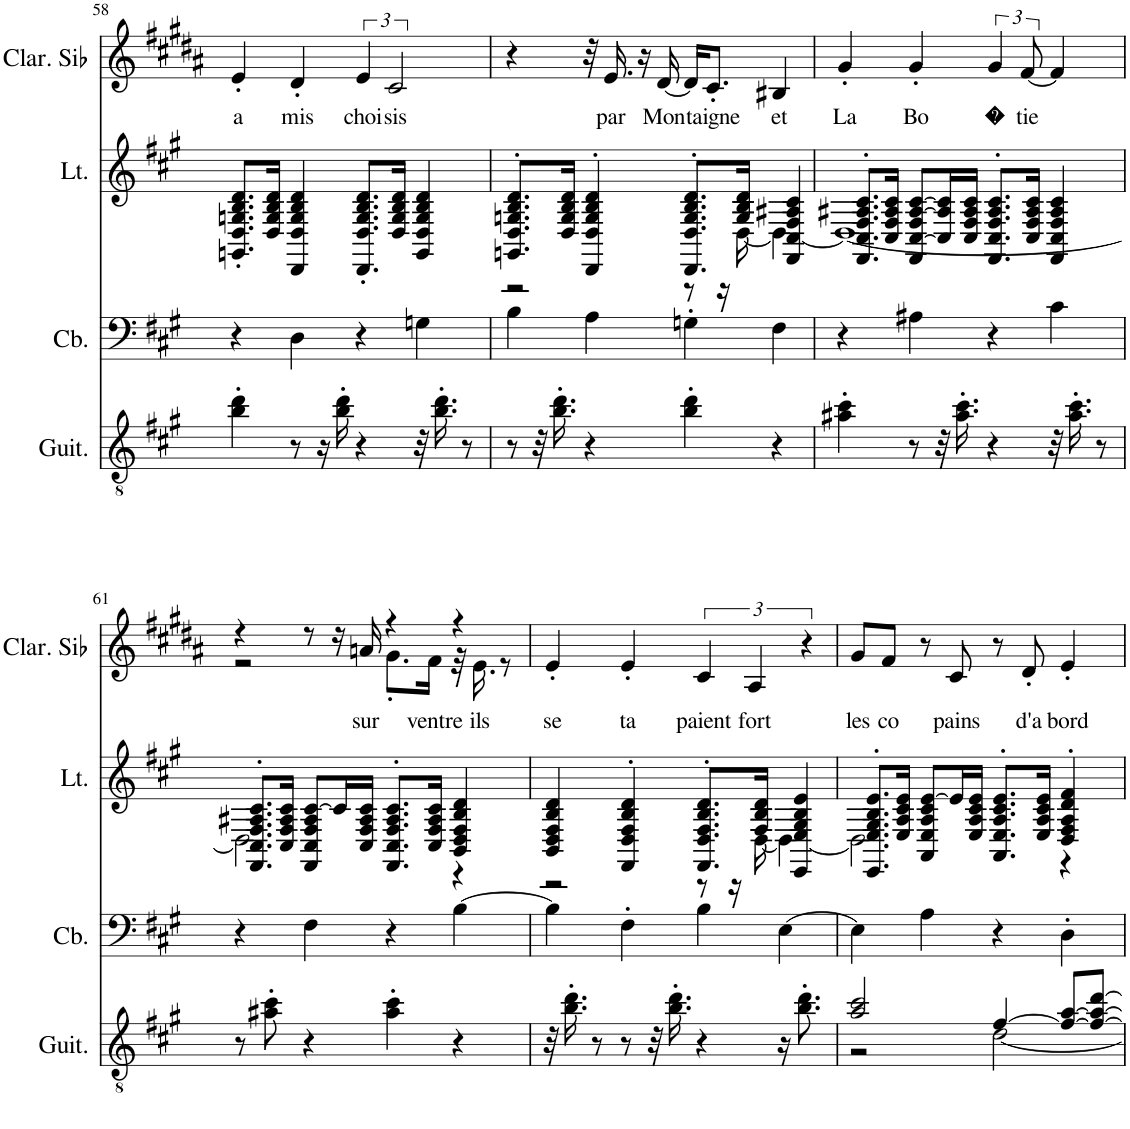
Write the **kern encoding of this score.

**kern	**kern	**kern	**kern	**text
*part4	*part3	*part2	*part1	*part1
*staff4	*staff3	*staff2	*staff1	*staff1
*I"Guitare acoustique, Gtr Jazz	*I"Contrebasse, CtreBass	*I"Luth, Gtr Acc	*I"Clarinette en Sib	*
*I'Guit.	*I'Cb.	*I'Lt.	*I'Clar. Sib	*
!!LO:PB:g=z
*clefGv2	*clefF4	*clefG2	*clefG2	*
*	*Trd7c12	*	*Trd1c2	*
*k[f#c#g#]	*k[f#c#g#]	*k[f#c#g#]	*k[f#c#g#d#a#]	*
*M4/4	*M4/4	*M4/4	*M4/4	*
=58	=58	=58	=58	=58
!	!	!	!	!LO:LY:b
4b\' 4dd\'	4r	8.GGn/' 8.D/' 8.Gn/' 8.B/' 8.d/'L	4e'/	a
.	.	16D/ 16G/ 16B/ 16d/Jk	.	.
!	!	!	!	!LO:LY:b
8r	4D\	4DD/ 4D/ 4G/ 4B/ 4d/	4d#'/	mis
16r	.	.	.	.
16b\' 16dd\'	.	.	.	.
!	!	!	!	!LO:LY:b
4r	4r	8.DD/' 8.D/' 8.G/' 8.B/' 8.d/'L	6e/	choi
!	!	!	!	!LO:LY:b
.	.	.	3c#/	sis
.	.	16D/ 16G/ 16B/ 16d/Jk	.	.
32r	4Gn\	4GG/ 4D/ 4G/ 4B/ 4d/	.	.
16.b\' 16.dd\'	.	.	.	.
8r	.	.	.	.
=59	=59	=59	=59	=59
*	*	*^	*	*
8r	4B\	8.GGn/' 8.D/' 8.Gn/' 8.B/' 8.d/'L	2r	4r	.
32r	.	.	.	.	.
16.b\' 16.dd\'	.	.	.	.	.
.	.	16D/ 16G/ 16B/ 16d/Jk	.	.	.
4r	4A\	4DD/' 4D/' 4G/' 4B/' 4d/'	.	32r	.
!	!	!	!	!	!LO:LY:b
.	.	.	.	16.e/	par
.	.	.	.	16r	.
!	!	!	!	!	!LO:LY:b
.	.	.	.	[16d#/	Mon
4b\' 4dd\'	4Gn'\	8.DD/' 8.D/' 8.G/' 8.B/' 8.d/'L	8r	16d#/KL]	.
!	!	!	!	!	!LO:LY:b
.	.	.	.	8.c#'/J	taigne
.	.	.	16r	.	.
.	.	16G/ 16B/ 16d/Jk	[16D\	.	.
!	!	!	!	!	!LO:LY:b
4r	4F#\	4FF#/ 4C#/ 4F#/ 4A#X/ 4c#/	4D\_	4B#X/	et
=60	=60	=60	=60	=60	=60
!	!	!	!	!	!LO:LY:b
4a#X\' 4cc#\'	4r	8.FF#/' 8.C#/' 8.F#/' 8.A#X/' 8.c#/'L	1D_	4g#'/	La
.	.	16C#/ 16F#/ 16A#/ 16c#/Jk	.	.	.
!	!	!	!	!	!LO:LY:b
8r	4A#X\	8FF#/ [8C#/ 8F#/ [8A#/ [8c#/L	.	4g#'/	Bo
32r	.	16C#/] 16A#/] 16c#/]L	.	.	.
16.a#\' 16.cc#\'	.	.	.	.	.
.	.	16C#/ 16F#/ 16A#/ 16c#/JJ	.	.	.
!	!	!	!	!	!LO:LY:b
4r	4r	8.FF#/' 8.C#/' 8.F#/' 8.A#/' 8.c#/'L	.	6g#/	�
!	!	!	!	!	!LO:LY:b
.	.	.	.	[12f#/	tie
.	.	16C#/ 16F#/ 16A#/ 16c#/Jk	.	.	.
32r	4c#\	4FF#/ 4C#/ 4F#/ 4A#/ 4c#/	.	4f#/]	.
16.a#\' 16.cc#\'	.	.	.	.	.
8r	.	.	.	.	.
!!LO:LB:g=z
=61	=61	=61	=61	=61	=61
*	*	*	*	*^	*
8r	4r	8.FF#/' 8.C#/' 8.F#/' 8.A#X/' 8.c#/'L	2.D\]	4r	2r	.
8a#X\' 8cc#\'	.	.	.	.	.	.
.	.	16C#/ 16F#/ 16A#/ 16c#/Jk	.	.	.	.
4r	4F#\	8FF#/ 8C#/ 8F#/ 8A#/ [8c#/L	.	8r	.	.
.	.	16c#/L]	.	16r	.	.
!	!	!	!	!	!	!LO:LY:b
.	.	16C#/ 16F#/ 16A#/ 16c#/JJ	.	16an/	.	sur
4a#\' 4cc#\'	4r	8.FF#/' 8.C#/' 8.F#/' 8.A#/' 8.c#/'L	.	4r	8.g#'\L	.
!	!	!	!	!	!	!LO:LY:b
.	.	16C#/ 16F#/ 16A#/ 16c#/Jk	.	.	16f#\Jk	ventre
4r	[4B\	4BB/ 4D/ 4F#/ 4B/ 4d/	4r	4r	32r	.
!	!	!	!	!	!	!LO:LY:b
.	.	.	.	.	16.e\	ils
.	.	.	.	.	8r	.
=62	=62	=62	=62	=62	=62	=62
!	!	!	!	!	!	!LO:LY:b
*	*	*	*	*v	*v	*
32r	4B\]	4BB/ 4D/ 4F#/ 4B/ 4d/	2r	4e'/	se
16.b\' 16.dd\'	.	.	.	.	.
8r	.	.	.	.	.
!	!	!	!	!	!LO:LY:b
8r	4F#'\	4FF#/' 4D/' 4F#/' 4B/' 4d/'	.	4e'/	ta
32r	.	.	.	.	.
16.b\' 16.dd\'	.	.	.	.	.
!	!	!	!	!	!LO:LY:b
4r	4B\	8.FF#/' 8.D/' 8.F#/' 8.B/' 8.d/'L	8r	6c#/	paient
.	.	.	16r	.	.
!	!	!	!	!	!LO:LY:b
.	.	.	.	6A#/	fort
.	.	16F#/ 16B/ 16d/Jk	[16D\	.	.
16r	[4E\	4EE/ 4E/ 4G#/ 4B/ 4e/	4D\_	.	.
8.b\' 8.dd\'	.	.	.	.	.
.	.	.	.	6r	.
=63	=63	=63	=63	=63	=63
*^	*	*	*	*	*
!	!	!	!	!	!	!LO:LY:b
2a/ 2cc#/	2r	4E\]	8.EE/' 8.E/' 8.G#/' 8.B/' 8.e/'L	2.D\]	8g#/L	les
!	!	!	!	!	!	!LO:LY:b
.	.	.	.	.	8f#/J	co
.	.	.	16E/ 16A/ 16c#/ 16e/Jk	.	.	.
.	.	4A\	8AA/ 8E/ 8A/ 8c#/ [8e/L	.	8r	.
!	!	!	!	!	!	!LO:LY:b
.	.	.	16e/L]	.	8c#/	pains
.	.	.	16E/ 16A/ 16c#/ 16e/JJ	.	.	.
[4f#/	[2d\	4r	8.AA/' 8.E/' 8.A/' 8.c#/' 8.e/'L	.	8r	.
!	!	!	!	!	!	!LO:LY:b
.	.	.	.	.	8d#'/	d'a
.	.	.	16E/ 16A/ 16c#/ 16e/Jk	.	.	.
!	!	!	!	!	!	!LO:LY:b
8f#/_ [8a/L	.	4D'\	4D/' 4F#/' 4A/' 4d/' 4f#/'	4r	4e'/	bord
8f#/_ 8a/_ [8dd/J	.	.	.	.	.	.
*v	*v	*	*v	*v	*	*
=	=	=	=	=
*-	*-	*-	*-	*-
